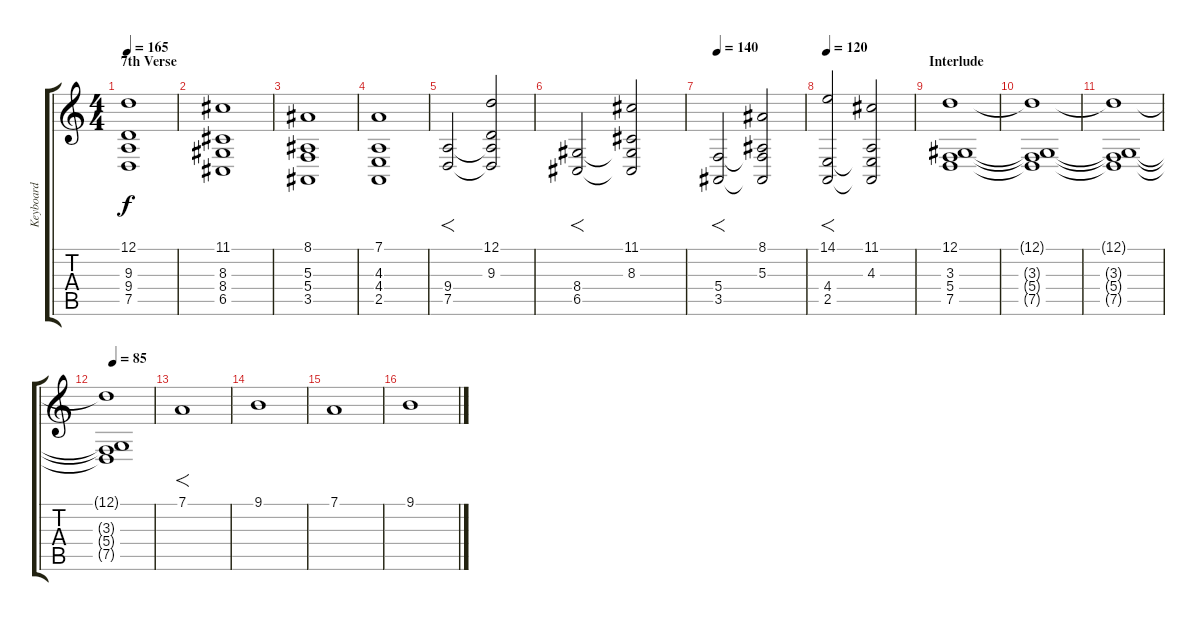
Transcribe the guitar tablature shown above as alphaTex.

\track ("Keyboard" "Keyboard") {instrument stringensemble2}
\staff {score tabs}
\tuning (D4 A3 F3 C3 G2 D2) {hide}
\ts (4 4)
\section ("" "7th Verse")
\tempo 165
\clef g2
\ks c
(12.1 9.3 9.4 7.5).1{dy f} |
(11.1 8.3 8.4 6.5).1 |
(8.1 5.3 5.4 3.5).1 |
(7.1 4.3 4.4 2.5).1 |
(9.4 7.5).2{f volume 13 instrument stringensemble1} (12.1 9.3 9.4{t} 7.5{t}).2 |
(8.4 6.5).2{f} (11.1 8.3 8.4{t} 6.5{t}).2 |
\tempo 140
(5.4 3.5).2{f} (8.1 5.3 5.4{t} 3.5{t}).2 |
\tempo 120
(14.1 4.4 2.5).2{f} (11.1 4.3 4.4{t} 2.5{t}).2 |
\section ("" "Interlude")
(12.1 3.3 5.4 7.5).1 |
(12.1{t} 3.3{t} 5.4{t} 7.5{t}).1 |
(12.1{t} 3.3{t} 5.4{t} 7.5{t}).1 |
\tempo 85
(12.1{t} 3.3{t} 5.4{t} 7.5{t}).1 |
7.1.1{f volume 9 instrument churchorgan} |
9.1.1 |
7.1.1 |
9.1.1
